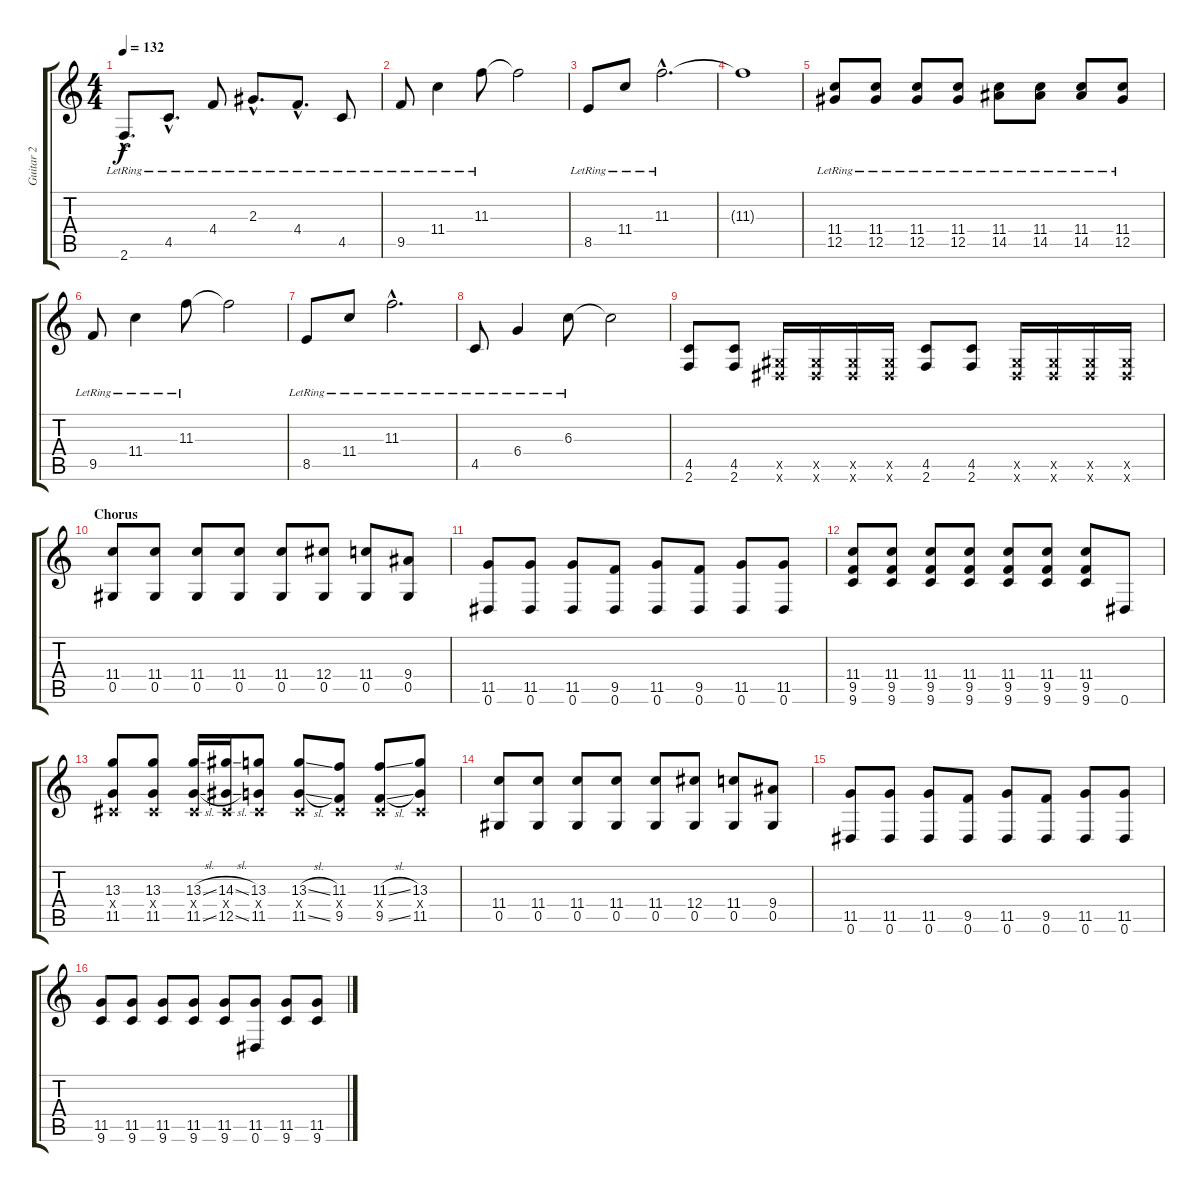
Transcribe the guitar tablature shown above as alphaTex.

\track ("Guitar 2" "Guitar 2") {instrument distortionguitar}
\staff {score tabs}
\tuning (Eb4 Bb3 Gb3 Db3 Ab2 Eb2) {hide}
\ts (4 4)
\tempo 132
\clef g2
\ks c
2.6{hac lr}.8{d dy f} 4.5{hac lr}.8{d} 4.4{lr}.8 2.3{hac lr}.8{d} 4.4{hac lr}.8{d} 4.5{lr}.8 |
9.5{lr}.8{instrument electricguitarjazz} 11.4{lr}.4 11.3{lr}.8 11.3{t}.2 |
8.5{lr}.8 11.4{lr}.8 11.3{hac lr}.2{d} |
11.3{t}.1 |
(11.4{lr} 12.5{lr}).8 (11.4{lr} 12.5{lr}).8 (11.4{lr} 12.5{lr}).8 (11.4{lr} 12.5{lr}).8 (11.4{lr} 14.5{lr}).8 (11.4{lr} 14.5{lr}).8 (11.4{lr} 14.5{lr}).8 (11.4{lr} 12.5{lr}).8 |
9.5{lr}.8 11.4{lr}.4 11.3{lr}.8 11.3{t}.2 |
8.5{lr}.8 11.4{lr}.8 11.3{hac lr}.2{d} |
4.5{lr}.8 6.4{lr}.4 6.3{lr}.8 6.3{t}.2 |
(4.5 2.6).8{instrument distortionguitar} (4.5 2.6).8 (0.5{x} 0.6{x}).16 (0.5{x} 0.6{x}).16 (0.5{x} 0.6{x}).16 (0.5{x} 0.6{x}).16 (4.5 2.6).8 (4.5 2.6).8 (0.5{x} 0.6{x}).16 (0.5{x} 0.6{x}).16 (0.5{x} 0.6{x}).16 (0.5{x} 0.6{x}).16 |
\section ("" "Chorus")
(11.4 0.5).8{volume 11} (11.4 0.5).8 (11.4 0.5).8 (11.4 0.5).8 (11.4 0.5).8 (12.4 0.5).8 (11.4 0.5).8 (9.4 0.5).8 |
(11.5 0.6).8 (11.5 0.6).8 (11.5 0.6).8 (9.5 0.6).8 (11.5 0.6).8 (9.5 0.6).8 (11.5 0.6).8 (11.5 0.6).8 |
(11.4 9.5 9.6).8 (11.4 9.5 9.6).8 (11.4 9.5 9.6).8 (11.4 9.5 9.6).8 (11.4 9.5 9.6).8 (11.4 9.5 9.6).8 (11.4 9.5 9.6).8 0.6.8 |
(13.3 0.4{x} 11.5).8 (13.3 0.4{x} 11.5).8 (13.3{sl} 0.4{x} 11.5{sl}).16 (14.3{sl} 0.4{x} 12.5{sl}).16 (13.3 0.4{x} 11.5).8 (13.3{sl} 0.4{x} 11.5{sl}).8 (11.3 0.4{x} 9.5).8 (11.3{sl} 0.4{x} 9.5{sl}).8 (13.3 0.4{x} 11.5).8 |
(11.4 0.5).8 (11.4 0.5).8 (11.4 0.5).8 (11.4 0.5).8 (11.4 0.5).8 (12.4 0.5).8 (11.4 0.5).8 (9.4 0.5).8 |
(11.5 0.6).8 (11.5 0.6).8 (11.5 0.6).8 (9.5 0.6).8 (11.5 0.6).8 (9.5 0.6).8 (11.5 0.6).8 (11.5 0.6).8 |
(11.5 9.6).8 (11.5 9.6).8 (11.5 9.6).8 (11.5 9.6).8 (11.5 9.6).8 (11.5 0.6).8 (11.5 9.6).8 (11.5 9.6).8
